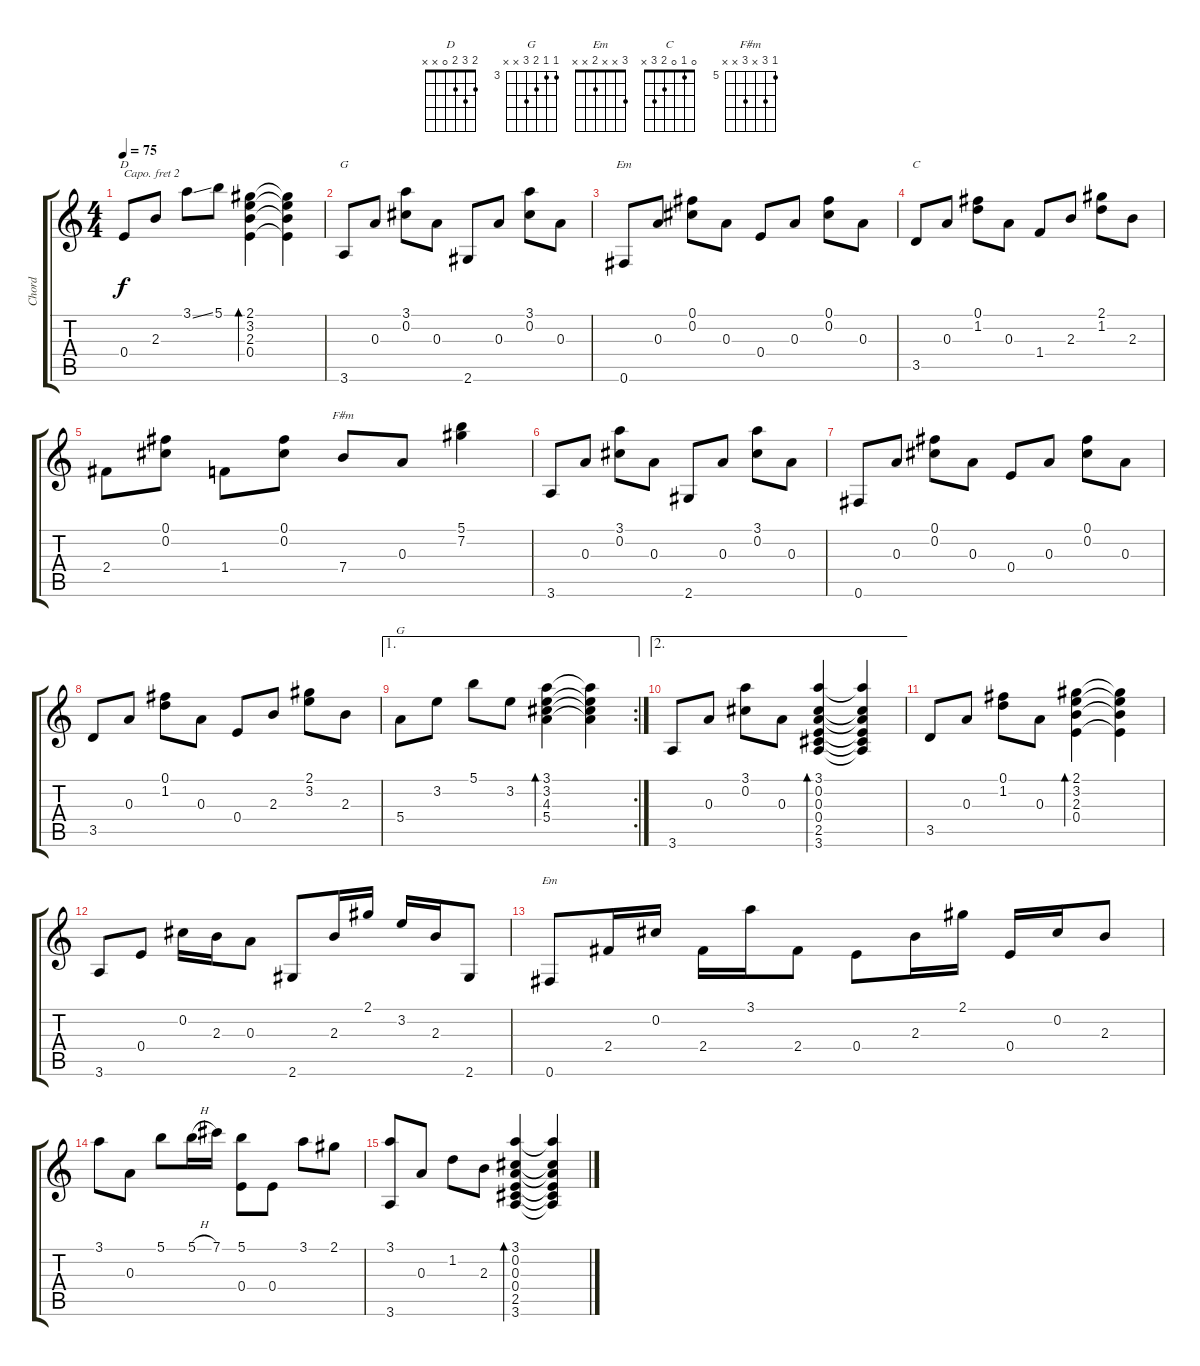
\track ("Chord" "Chord") {instrument acousticguitarsteel}
\staff {score tabs}
\capo 2
\tuning (E4 B3 G3 D3 A2 E2) {hide}
\chord ("D" 2 3 2 0 x x)
\chord ("G" 3 0 0 0 2 3)
\chord ("Em" 0 0 0 2 2 0)
\chord ("C" 0 1 0 2 3 x)
\chord ("F#m" 5 7 x 7 x x) {firstfret 5}
\chord ("G" 3 3 4 5 x x) {firstfret 3}
\chord ("Em" 3 x x 2 x x)
\ts (4 4)
\tempo 75
\clef g2
\ks c
0.4.8{ch "D" dy f} 2.3.8 3.1{ss}.8 5.1.8 (2.1 3.2 2.3 0.4).4{bd 240} (2.1{t} 3.2{t} 2.3{t} 0.4{t}).4 |
3.6.8{ch "G"} 0.3.8 (3.1 0.2).8 0.3.8 2.6.8 0.3.8 (3.1 0.2).8 0.3.8 |
0.6.8{ch "Em"} 0.3.8 (0.1 0.2).8 0.3.8 0.4.8 0.3.8 (0.1 0.2).8 0.3.8 |
3.5.8{ch "C"} 0.3.8 (0.1 1.2).8 0.3.8 1.4.8 2.3.8 (2.1 1.2).8 2.3.8 |
2.4.8 (0.1 0.2).8 1.4.8 (0.1 0.2).8 7.4.8{ch "F#m"} 0.3.8 (5.1 7.2).4 |
3.6.8 0.3.8 (3.1 0.2).8 0.3.8 2.6.8 0.3.8 (3.1 0.2).8 0.3.8 |
0.6.8 0.3.8 (0.1 0.2).8 0.3.8 0.4.8 0.3.8 (0.1 0.2).8 0.3.8 |
3.5.8 0.3.8 (0.1 1.2).8 0.3.8 0.4.8 2.3.8 (2.1 3.2).8 2.3.8 |
\ae 1
\rc 2
5.4.8{ch "G"} 3.2.8 5.1.8 3.2.8 (3.1 3.2 4.3 5.4).4{bd 240} (3.1{t} 3.2{t} 4.3{t} 5.4{t}).4 |
\ae 2
3.6.8 0.3.8 (3.1 0.2).8 0.3.8 (3.1 0.2 0.3 0.4 2.5 3.6).4{bd 240} (3.1{t} 0.2{t} 0.3{t} 0.4{t} 2.5{t} 3.6{t}).4 |
3.5.8 0.3.8 (0.1 1.2).8 0.3.8 (2.1 3.2 2.3 0.4).4{bd 240} (2.1{t} 3.2{t} 2.3{t} 0.4{t}).4 |
3.6.8 0.4.8 0.2.16 2.3.16 0.3.8 2.6.8 2.3.16 2.1.16 3.2.16 2.3.16 2.6.8 |
0.6.8{ch "Em"} 2.4.16 0.2.16 2.4.16 3.1.16 2.4.8 0.4.8 2.3.16 2.1.16 0.4.16 0.2.16 2.3.8 |
3.1.8 0.3.8 5.1.8 5.1{h}.16 7.1.16 (5.1 0.4).8 0.4.8 3.1.8 2.1.8 |
(3.1 3.6).8 0.3.8 1.2.8 2.3.8 (3.1 0.2 0.3 0.4 2.5 3.6).4{bd 240} (3.1{t} 0.2{t} 0.3{t} 0.4{t} 2.5{t} 3.6{t}).4
